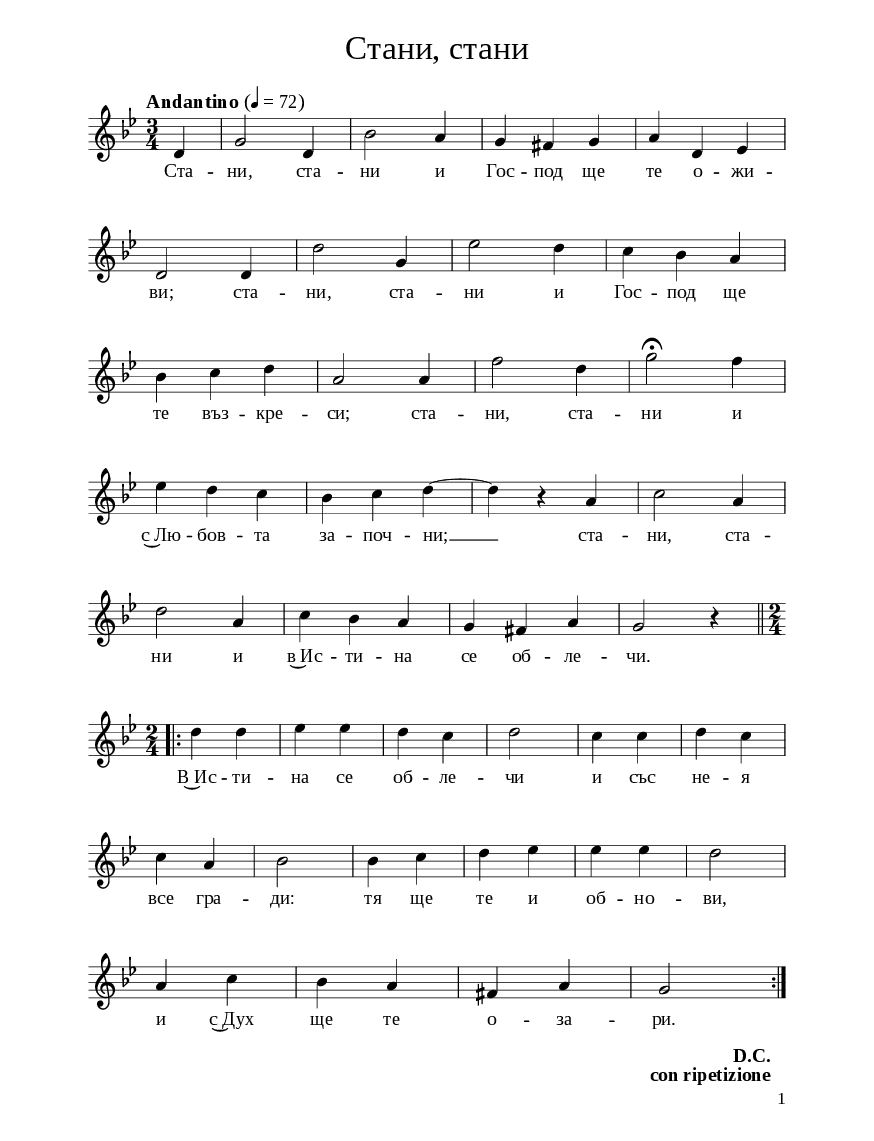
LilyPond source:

\version "2.24.4"

% include paper part and global functions
\include "include/globals.ily"

\bookpart {

  \label #'ref028
  \tocItem \markup "Стани, стани"

  \include "include/bookpart-paper.ily"
  \score {
    \include "include/score-layout.ily"

    \new Voice \absolute {
      \clef treble
      \key g \minor
      \time 3/4
      \tempoFunc "Andantino" 4 "72"
      \autoBeamOff
      \partial 4
      d'4 | g'2 d'4 | bes'2 a'4 | g'4 fis' g' |  a'4 d' es'  \break
      d'2 d'4 |  d''2 g'4 | es''2 d''4 | c''4 bes' a' \break |
      bes'4 c'' d'' | a'2 a'4 | f''2 d''4 |  g''2 \fermata f''4 \break |
      es''4 d'' c'' | bes'4 c'' d'' ~ | d''4  r a' | c''2 a'4 \break |
      d''2 a'4 | c''4 bes' a' | g'4 fis' a' | g'2 r4 | \time 2/4 \break |
      \bar ".|:-||" d''4 d'' es'' es'' | d''4 c''|  d''2 | c''4 c'' d'' c'' \break |
      c'' a' | bes'2 | bes'4 c'' d'' es'' | es''4 es'' | d''2 \break |
      a'4 c'' bes' a' | fis'4 a' | g'2  \bar ":|." \break
    }


    \addlyrics {
      Ста -- ни, ста -- ни и Гос -- под ще те о -- жи -- ви;
      ста -- ни, ста -- ни и Гос -- под ще те въз --
      кре -- си; ста -- ни, ста -- ни и с~Лю -- бов --
      та за -- поч -- ни; __ ста -- ни, ста -- ни и в~Ис
      -- ти -- на се об -- ле -- чи. В~Ис -- ти -- на
      се об -- ле -- чи и със не -- я все гра -- ди:
      тя ще те и об -- но -- ви, и с~Дух ще те о
      -- за -- ри.}

      \header {
        title = \titleFunc #'ref_desc_3 "Стани, стани" "Stani, stani"
      }

      \midi{}

    } % score

    \markup \dc-two "D.C." "con ripetizione"


  } % bookpart
